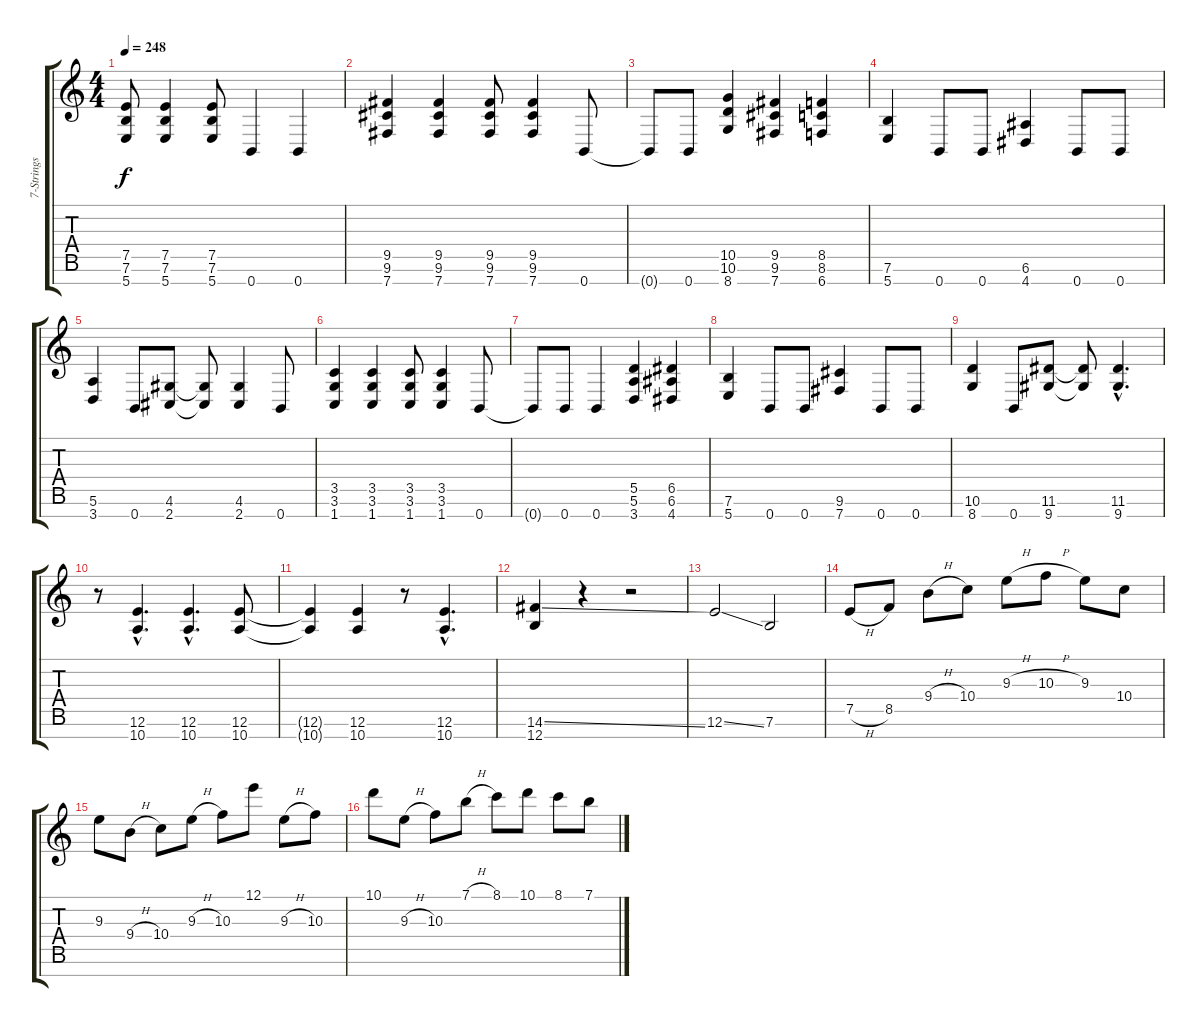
\track ("7-Strings Distortion Guitar 2" "7-Strings ") {instrument distortionguitar}
\staff {score tabs}
\tuning (E4 B3 G3 D3 A2 E2 B1) {hide}
\ts (4 4)
\tempo 248
\clef g2
\ks c
(7.5{t} 7.6{t} 5.7{t}).8{dy f} (7.5 7.6 5.7).4 (7.5 7.6 5.7).8 0.7.4 0.7.4 |
(9.5 9.6 7.7).4 (9.5 9.6 7.7).4 (9.5 9.6 7.7).8 (9.5 9.6 7.7).4 0.7.8 |
0.7{t}.8 0.7.8 (10.5 10.6 8.7).4 (9.5 9.6 7.7).4 (8.5 8.6 6.7).4 |
(7.6 5.7).4 0.7.8 0.7.8 (6.6 4.7).4 0.7.8 0.7.8 |
(5.6 3.7).4 0.7.8 (4.6 2.7).8 (4.6{t} 2.7{t}).8 (4.6 2.7).4 0.7.8 |
(3.5 3.6 1.7).4 (3.5 3.6 1.7).4 (3.5 3.6 1.7).8 (3.5 3.6 1.7).4 0.7.8 |
0.7{t}.8 0.7.8 0.7.4 (5.5 5.6 3.7).4 (6.5 6.6 4.7).4 |
(7.6 5.7).4 0.7.8 0.7.8 (9.6 7.7).4 0.7.8 0.7.8 |
(10.6 8.7).4 0.7.8 (11.6 9.7).8 (11.6{t} 9.7{t}).8 (11.6{hac} 9.7{hac}).4{d} |
r.8 (12.6{hac} 10.7{hac}).4{d} (12.6{hac} 10.7{hac}).4{d} (12.6 10.7).8 |
(12.6{t} 10.7{t}).4 (12.6 10.7).4 r.8 (12.6{hac} 10.7{hac}).4{d} |
(14.6{ss} 12.7).4 r.4 r.2 |
12.6{ss}.2 7.6.2 |
7.5{h}.8 8.5.8 9.4{h}.8 10.4.8 9.3{h}.8 10.3{h}.8 9.3.8 10.4.8 |
9.3.8 9.4{h}.8 10.4.8 9.3{h}.8 10.3.8 12.1.8 9.3{h}.8 10.3.8 |
10.1.8 9.3{h}.8 10.3.8 7.1{h}.8 8.1.8 10.1.8 8.1.8 7.1.8
